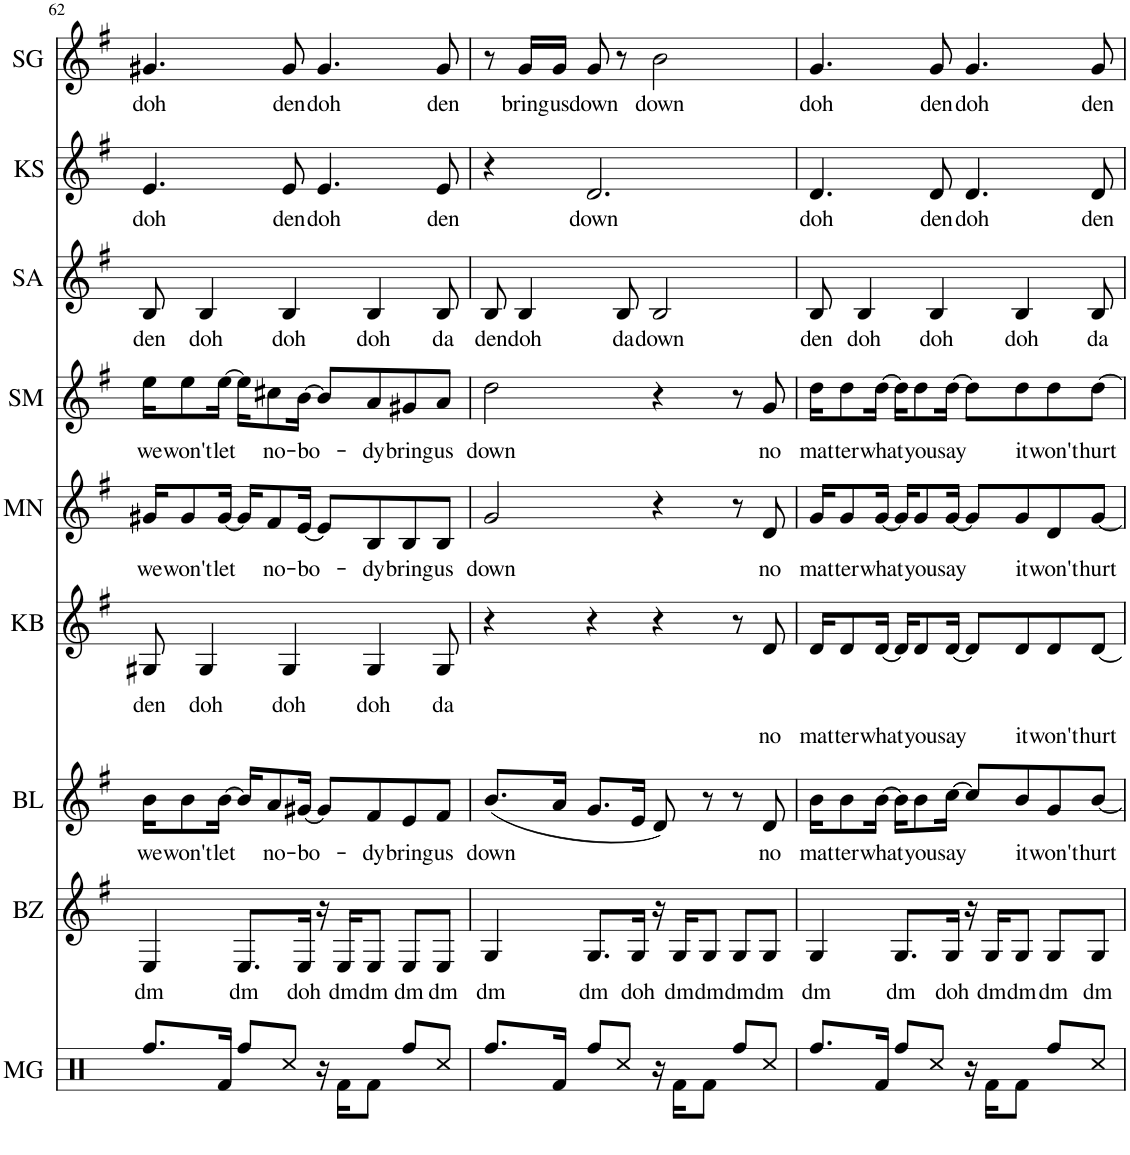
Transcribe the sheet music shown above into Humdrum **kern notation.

**kern	**kern	**text	**kern	**text	**kern	**text	**kern	**text	**kern	**text	**kern	**text	**kern	**text	**kern	**text
*part9	*part8	*part8	*part7	*part7	*part6	*part6	*part5	*part5	*part4	*part4	*part3	*part3	*part2	*part2	*part1	*part1
*staff9	*staff8	*staff8	*staff7	*staff7	*staff6	*staff6	*staff5	*staff5	*staff4	*staff4	*staff3	*staff3	*staff2	*staff2	*staff1	*staff1
*I"Melissa	*I"Batya	*	*I"Becca	*	*I"Kineret	*	*I"Michal	*	*I"Stephanie	*	*I"Sloane	*	*I"Katie	*	*I"Shaalini	*
*	*	*	*	*	*	*	*	*	*	*	*I'SA	*	*	*	*	*
!!LO:PB:g=z
*clefX	*clefG2	*	*clefG2	*	*clefG2	*	*clefG2	*	*clefG2	*	*clefG2	*	*clefG2	*	*clefG2	*
*k[]	*k[f#]	*	*k[f#]	*	*k[f#]	*	*k[f#]	*	*k[f#]	*	*k[f#]	*	*k[f#]	*	*k[f#]	*
*M4/4	*M4/4	*	*M4/4	*	*M4/4	*	*M4/4	*	*M4/4	*	*M4/4	*	*M4/4	*	*M4/4	*
=62	=62	=62	=62	=62	=62	=62	=62	=62	=62	=62	=62	=62	=62	=62	=62	=62
!	!	!LO:LY:b	!	!LO:LY:b	!	!LO:LY:b	!	!LO:LY:b	!	!LO:LY:b	!	!LO:LY:b	!	!LO:LY:b	!	!LO:LY:b
8.Rff/L	4E/	dm	16b\KL	we	8G#X/	den	16g#X/KL	we	16ee\KL	we	8B/	den	4.e/	doh	4.g#X/	doh
!	!	!	!	!LO:LY:b	!	!	!	!LO:LY:b	!	!LO:LY:b	!	!	!	!	!	!
.	.	.	8b\	won't	.	.	8g#/	won't	8ee\	won't	.	.	.	.	.	.
!	!	!	!	!	!	!LO:LY:b	!	!	!	!	!	!LO:LY:b	!	!	!	!
.	.	.	.	.	4G#/	doh	.	.	.	.	4B/	doh	.	.	.	.
!	!	!	!	!LO:LY:b	!	!	!	!LO:LY:b	!	!LO:LY:b	!	!	!	!	!	!
16Rf/Jk	.	.	[16b\Jk	let	.	.	[16g#/Jk	let	[16ee\Jk	let	.	.	.	.	.	.
!	!	!LO:LY:b	!	!	!	!	!	!	!	!	!	!	!	!	!	!
8Rff/L	8.E/L	dm	16b/KL]	.	.	.	16g#/KL]	.	16ee\KL]	.	.	.	.	.	.	.
!	!	!	!	!LO:LY:b	!	!	!	!LO:LY:b	!	!LO:LY:b	!	!	!	!	!	!
.	.	.	8a/	no-	.	.	8f#/	no-	8cc#X\	no-	.	.	.	.	.	.
!	!	!	!	!	!	!LO:LY:b	!	!	!	!	!	!LO:LY:b	!	!LO:LY:b	!	!LO:LY:b
8Rcc/J	.	.	.	.	4G#/	doh	.	.	.	.	4B/	doh	8e/	den	8g#/	den
!	!	!LO:LY:b	!	!LO:LY:b	!	!	!	!LO:LY:b	!	!LO:LY:b	!	!	!	!	!	!
.	16E/Jk	doh	[16g#X/Jk	-bo-	.	.	[16e/Jk	-bo-	[16b\Jk	-bo-	.	.	.	.	.	.
!	!	!	!	!	!	!	!	!	!	!	!	!	!	!LO:LY:b	!	!LO:LY:b
16r	16r	.	8g#/L]	.	.	.	8e/L]	.	8b/L]	.	.	.	4.e/	doh	4.g#/	doh
!	!	!LO:LY:b	!	!	!	!	!	!	!	!	!	!	!	!	!	!
16Rf\KL	16E/KL	dm	.	.	.	.	.	.	.	.	.	.	.	.	.	.
!	!	!LO:LY:b	!	!LO:LY:b	!	!LO:LY:b	!	!LO:LY:b	!	!LO:LY:b	!	!LO:LY:b	!	!	!	!
8Rf\J	8E/J	dm	8f#/	-dy	4G#/	doh	8B/	-dy	8a/	-dy	4B/	doh	.	.	.	.
!	!	!LO:LY:b	!	!LO:LY:b	!	!	!	!LO:LY:b	!	!LO:LY:b	!	!	!	!	!	!
8Rff/L	8E/L	dm	8e/	bring	.	.	8B/	bring	8g#X/	bring	.	.	.	.	.	.
!	!	!LO:LY:b	!	!LO:LY:b	!	!LO:LY:b	!	!LO:LY:b	!	!LO:LY:b	!	!LO:LY:b	!	!LO:LY:b	!	!LO:LY:b
8Rcc/J	8E/J	dm	8f#/J	us	8G#/	da	8B/J	us	8a/J	us	8B/	da	8e/	den	8g#/	den
=63	=63	=63	=63	=63	=63	=63	=63	=63	=63	=63	=63	=63	=63	=63	=63	=63
!	!	!LO:LY:b	!	!LO:LY:b	!	!	!	!LO:LY:b	!	!LO:LY:b	!	!LO:LY:b	!	!	!	!
8.Rff/L	4G/	dm	(8.b/L	down	4r	.	2g/	down	2dd\	down	8B/	den	4r	.	8r	.
!	!	!	!	!	!	!	!	!	!	!	!	!LO:LY:b	!	!	!	!LO:LY:b
.	.	.	.	.	.	.	.	.	.	.	4B/	doh	.	.	16g/LL	bring
!	!	!	!	!	!	!	!	!	!	!	!	!	!	!	!	!LO:LY:b
16Rf/Jk	.	.	16a/Jk	.	.	.	.	.	.	.	.	.	.	.	16g/JJ	us
!	!	!LO:LY:b	!	!	!	!	!	!	!	!	!	!	!	!LO:LY:b	!	!LO:LY:b
8Rff/L	8.G/L	dm	8.g/L	.	4r	.	.	.	.	.	.	.	2.d/	down	8g/	down
!	!	!	!	!	!	!	!	!	!	!	!	!LO:LY:b	!	!	!	!
8Rcc/J	.	.	.	.	.	.	.	.	.	.	8B/	da	.	.	8r	.
!	!	!LO:LY:b	!	!	!	!	!	!	!	!	!	!	!	!	!	!
.	16G/Jk	doh	16e/Jk	.	.	.	.	.	.	.	.	.	.	.	.	.
!	!	!	!	!	!	!	!	!	!	!	!	!LO:LY:b	!	!	!	!LO:LY:b
16r	16r	.	8d/)	.	4r	.	4r	.	4r	.	2B/	down	.	.	2b\	down
!	!	!LO:LY:b	!	!	!	!	!	!	!	!	!	!	!	!	!	!
16Rf\KL	16G/KL	dm	.	.	.	.	.	.	.	.	.	.	.	.	.	.
!	!	!LO:LY:b	!	!	!	!	!	!	!	!	!	!	!	!	!	!
8Rf\J	8G/J	dm	8r	.	.	.	.	.	.	.	.	.	.	.	.	.
!	!	!LO:LY:b	!	!	!	!	!	!	!	!	!	!	!	!	!	!
8Rff/L	8G/L	dm	8r	.	8r	.	8r	.	8r	.	.	.	.	.	.	.
!	!	!LO:LY:b	!	!LO:LY:b	!	!LO:LY:b	!	!LO:LY:b	!	!LO:LY:b	!	!	!	!	!	!
8Rcc/J	8G/J	dm	8d/	no	8d/	no	8d/	no	8g/	no	.	.	.	.	.	.
=64	=64	=64	=64	=64	=64	=64	=64	=64	=64	=64	=64	=64	=64	=64	=64	=64
!	!	!LO:LY:b	!	!LO:LY:b	!	!LO:LY:b	!	!LO:LY:b	!	!LO:LY:b	!	!LO:LY:b	!	!LO:LY:b	!	!LO:LY:b
8.Rff/L	4G/	dm	16b\KL	mat-	16d/KL	mat-	16g/KL	mat-	16dd\KL	mat-	8B/	den	4.d/	doh	4.g/	doh
!	!	!	!	!LO:LY:b	!	!LO:LY:b	!	!LO:LY:b	!	!LO:LY:b	!	!	!	!	!	!
.	.	.	8b\	-ter	8d/	-ter	8g/	-ter	8dd\	-ter	.	.	.	.	.	.
!	!	!	!	!	!	!	!	!	!	!	!	!LO:LY:b	!	!	!	!
.	.	.	.	.	.	.	.	.	.	.	4B/	doh	.	.	.	.
!	!	!	!	!LO:LY:b	!	!LO:LY:b	!	!LO:LY:b	!	!LO:LY:b	!	!	!	!	!	!
16Rf/Jk	.	.	[16b\Jk	what	[16d/Jk	what	[16g/Jk	what	[16dd\Jk	what	.	.	.	.	.	.
!	!	!LO:LY:b	!	!	!	!	!	!	!	!	!	!	!	!	!	!
8Rff/L	8.G/L	dm	16b\KL]	.	16d/KL]	.	16g/KL]	.	16dd\KL]	.	.	.	.	.	.	.
!	!	!	!	!LO:LY:b	!	!LO:LY:b	!	!LO:LY:b	!	!LO:LY:b	!	!	!	!	!	!
.	.	.	8b\	you	8d/	you	8g/	you	8dd\	you	.	.	.	.	.	.
!	!	!	!	!	!	!	!	!	!	!	!	!LO:LY:b	!	!LO:LY:b	!	!LO:LY:b
8Rcc/J	.	.	.	.	.	.	.	.	.	.	4B/	doh	8d/	den	8g/	den
!	!	!LO:LY:b	!	!LO:LY:b	!	!LO:LY:b	!	!LO:LY:b	!	!LO:LY:b	!	!	!	!	!	!
.	16G/Jk	doh	[16cc\Jk	say	[16d/Jk	say	[16g/Jk	say	[16dd\Jk	say	.	.	.	.	.	.
!	!	!	!	!	!	!	!	!	!	!	!	!	!	!LO:LY:b	!	!LO:LY:b
16r	16r	.	8cc/L]	.	8d/L]	.	8g/L]	.	8dd\L]	.	.	.	4.d/	doh	4.g/	doh
!	!	!LO:LY:b	!	!	!	!	!	!	!	!	!	!	!	!	!	!
16Rf\KL	16G/KL	dm	.	.	.	.	.	.	.	.	.	.	.	.	.	.
!	!	!LO:LY:b	!	!LO:LY:b	!	!LO:LY:b	!	!LO:LY:b	!	!LO:LY:b	!	!LO:LY:b	!	!	!	!
8Rf\J	8G/J	dm	8b/	it	8d/	it	8g/	it	8dd\	it	4B/	doh	.	.	.	.
!	!	!LO:LY:b	!	!LO:LY:b	!	!LO:LY:b	!	!LO:LY:b	!	!LO:LY:b	!	!	!	!	!	!
8Rff/L	8G/L	dm	8g/	won't	8d/	won't	8d/	won't	8dd\	won't	.	.	.	.	.	.
!	!	!LO:LY:b	!	!LO:LY:b	!	!LO:LY:b	!	!LO:LY:b	!	!LO:LY:b	!	!LO:LY:b	!	!LO:LY:b	!	!LO:LY:b
8Rcc/J	8G/J	dm	[8b/J	hurt	[8d/J	hurt	[8g/J	hurt	[8dd\J	hurt	8B/	da	8d/	den	8g/	den
=	=	=	=	=	=	=	=	=	=	=	=	=	=	=	=	=
*-	*-	*-	*-	*-	*-	*-	*-	*-	*-	*-	*-	*-	*-	*-	*-	*-
